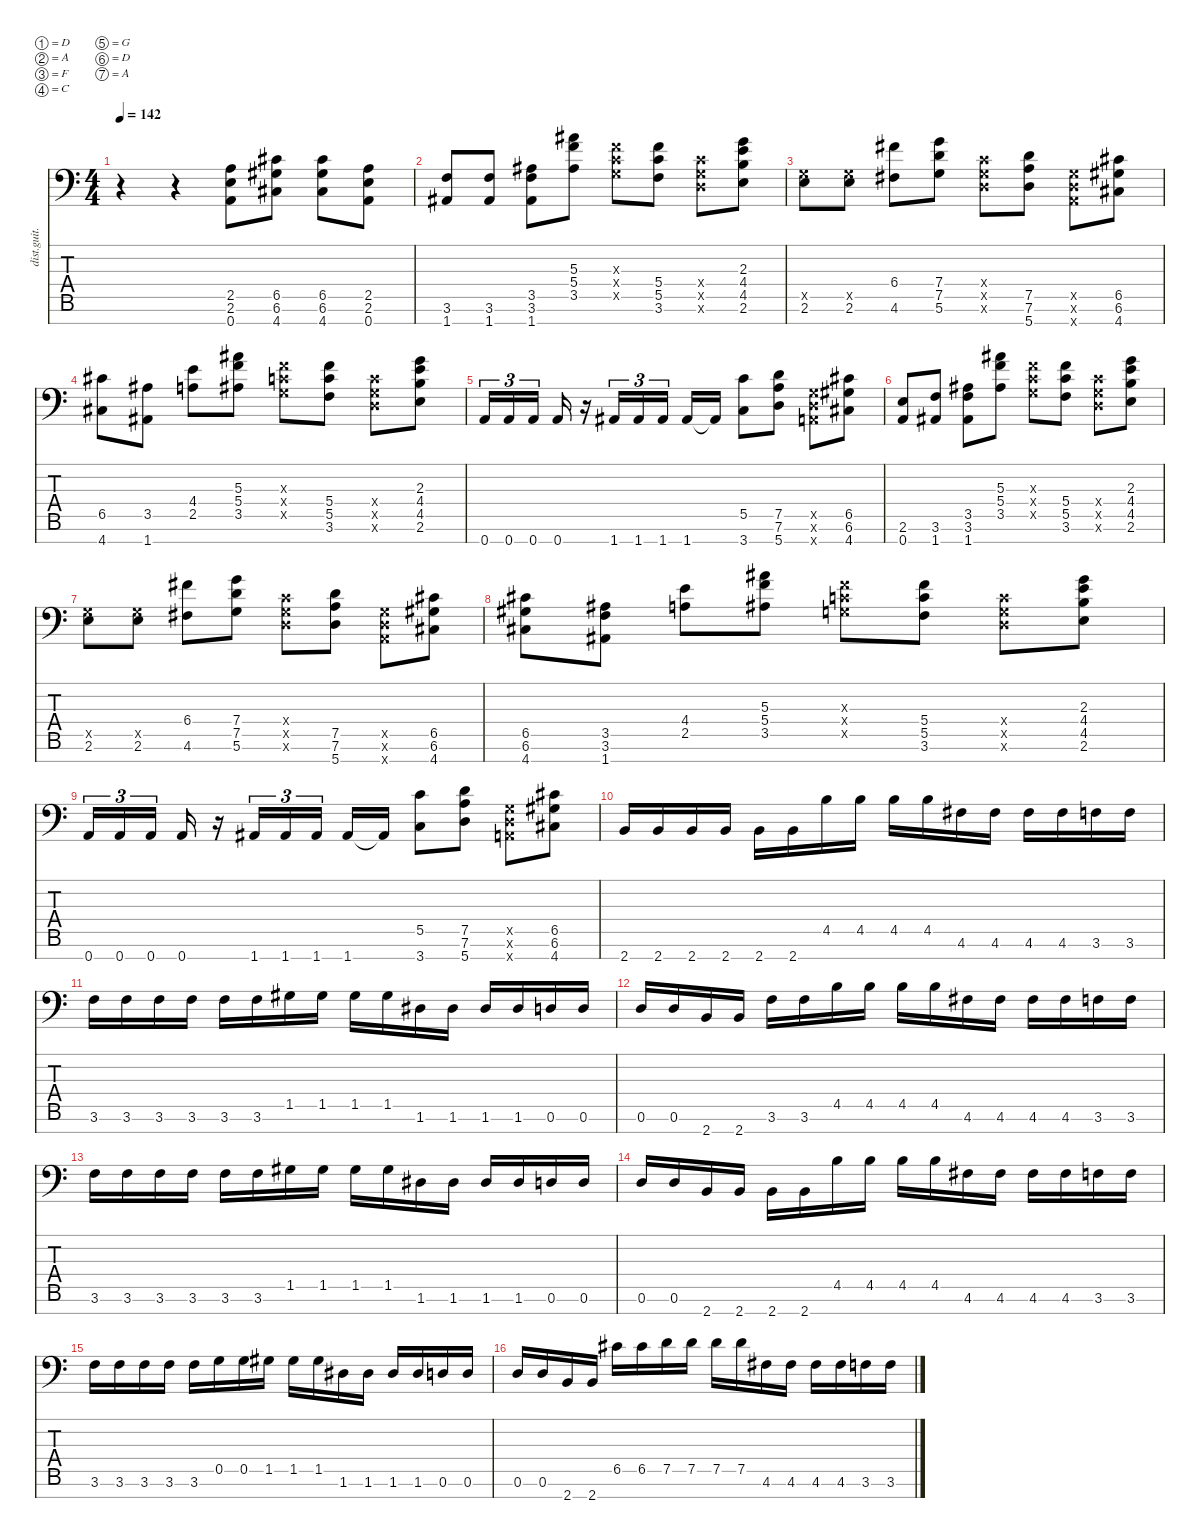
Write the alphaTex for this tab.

\defaultSystemsLayout 4
\hideDynamics
\bracketExtendMode nobrackets
\otherSystemsTrackNameOrientation horizontal
\track ("Danny 1" "dist.guit.") {instrument distortionguitar}
\staff {score tabs}
\tuning (D4 A3 F3 C3 G2 D2 A1)
\ts (4 4)
\tempo 142
\clef f4
\ks c
r.4{dy mf instrument distortionguitar beam Down} r.4{beam Down} (0.7 2.6 2.5).8{beam Down} (6.6{acc #} 4.7{acc #} 6.5{acc #}).8{beam Down} (4.7{acc #} 6.6{acc #} 6.5{acc #}).8{beam Down} (0.7 2.6 2.5).8{beam Down} |
(1.7{acc #} 3.6).8{beam Up} (1.7{acc #} 3.6).8{beam Up} (1.7{acc #} 3.6 3.5{acc #}).8{beam Down} (3.5{acc #} 5.4 5.3{acc #}).8{beam Down} (0.5{x} 0.4{x} 0.3{x}).8{beam Down} (3.6 5.5 5.4).8{beam Down} (0.4{x} 0.5{x} 0.6{x}).8{beam Down} (2.6 4.5 4.4 2.3).8{beam Down} |
(2.6 0.5{x}).8{beam Down} (2.6 0.5{x}).8{beam Down} (4.6{acc #} 6.4{acc #}).8{beam Down} (5.6 7.5 7.4).8{beam Down} (0.6{x} 0.5{x} 0.4{x}).8{beam Down} (5.7 7.6 7.5).8{beam Down} (0.7{x} 0.6{x} 0.5{x}).8{beam Down} (4.7{acc #} 6.6{acc #} 6.5{acc #}).8{beam Down} |
(4.7{acc #} 6.5{acc #}).8{beam Down} (1.7{acc #} 3.5{acc #}).8{beam Down} (2.5 4.4).8{beam Down} (3.5{acc #} 5.4 5.3{acc #}).8{beam Down} (0.3{x} 0.4{x} 0.5{x}).8{beam Down} (3.6 5.5 5.4).8{beam Down} (0.6{x} 0.5{x} 0.4{x}).8{beam Down} (2.6 4.5 4.4 2.3).8{beam Down} |
0.7.16{tu (3 2) beam Up} 0.7.16{tu (3 2) beam Up} 0.7.16{tu (3 2) beam Up} 0.7.16{beam Up} r.16{beam Up} 1.7{acc #}.16{tu (3 2) beam Up} 1.7{acc #}.16{tu (3 2) beam Up} 1.7{acc #}.16{tu (3 2) beam Up} 1.7{acc #}.16{beam Up} 1.7{t acc #}.16{beam Up} (3.7 5.5).8{beam Down} (5.7 7.6 7.5).8{beam Down} (0.7{x} 0.6{x} 0.5{x}).8{beam Down} (4.7{acc #} 6.6{acc #} 6.5{acc #}).8{beam Down} |
(0.7 2.6).8{beam Up} (1.7{acc #} 3.6).8{beam Up} (1.7{acc #} 3.6 3.5{acc #}).8{beam Down} (3.5{acc #} 5.4 5.3{acc #}).8{beam Down} (0.3{x} 0.4{x} 0.5{x}).8{beam Down} (3.6 5.5 5.4).8{beam Down} (0.6{x} 0.5{x} 0.4{x}).8{beam Down} (2.6 4.5 4.4 2.3).8{beam Down} |
(2.6 0.5{x}).8{beam Down} (2.6 0.5{x}).8{beam Down} (4.6{acc #} 6.4{acc #}).8{beam Down} (5.6 7.5 7.4).8{beam Down} (0.6{x} 0.5{x} 0.4{x}).8{beam Down} (5.7 7.6 7.5).8{beam Down} (0.7{x} 0.6{x} 0.5{x}).8{beam Down} (4.7{acc #} 6.6{acc #} 6.5{acc #}).8{beam Down} |
(4.7{acc #} 6.6{acc #} 6.5{acc #}).8{beam Down} (1.7{acc #} 3.6 3.5{acc #}).8{beam Down} (2.5 4.4).8{beam Down} (3.5{acc #} 5.4 5.3{acc #}).8{beam Down} (0.5{x} 0.4{x} 0.3{x}).8{beam Down} (3.6 5.5 5.4).8{beam Down} (0.6{x} 0.5{x} 0.4{x}).8{beam Down} (2.6 4.5 4.4 2.3).8{beam Down} |
0.7.16{tu (3 2) beam Up} 0.7.16{tu (3 2) beam Up} 0.7.16{tu (3 2) beam Up} 0.7.16{beam Up} r.16{beam Up} 1.7{acc #}.16{tu (3 2) beam Up} 1.7{acc #}.16{tu (3 2) beam Up} 1.7{acc #}.16{tu (3 2) beam Up} 1.7{acc #}.16{beam Up} 1.7{t acc #}.16{beam Up} (3.7 5.5).8{beam Down} (5.7 7.6 7.5).8{beam Down} (0.7{x} 0.6{x} 0.5{x}).8{beam Down} (4.7{acc #} 6.6{acc #} 6.5{acc #}).8{beam Down} |
2.7.16{beam Up} 2.7.16{beam Up} 2.7.16{beam Up} 2.7.16{beam Up} 2.7.16{beam Down} 2.7.16{beam Down} 4.5.16{beam Down} 4.5.16{beam Down} 4.5.16{beam Down} 4.5.16{beam Down} 4.6{acc #}.16{beam Down} 4.6{acc #}.16{beam Down} 4.6{acc #}.16{beam Down} 4.6{acc #}.16{beam Down} 3.6.16{beam Down} 3.6.16{beam Down} |
3.6.16{beam Down} 3.6.16{beam Down} 3.6.16{beam Down} 3.6.16{beam Down} 3.6.16{beam Down} 3.6.16{beam Down} 1.5{acc #}.16{beam Down} 1.5{acc #}.16{beam Down} 1.5{acc #}.16{beam Down} 1.5{acc #}.16{beam Down} 1.6{acc #}.16{beam Down} 1.6{acc #}.16{beam Down} 1.6{acc #}.16{beam Up} 1.6{acc #}.16{beam Up} 0.6.16{beam Up} 0.6.16{beam Up} |
0.6.16{beam Up} 0.6.16{beam Up} 2.7.16{beam Up} 2.7.16{beam Up} 3.6.16{beam Down} 3.6.16{beam Down} 4.5.16{beam Down} 4.5.16{beam Down} 4.5.16{beam Down} 4.5.16{beam Down} 4.6{acc #}.16{beam Down} 4.6{acc #}.16{beam Down} 4.6{acc #}.16{beam Down} 4.6{acc #}.16{beam Down} 3.6.16{beam Down} 3.6.16{beam Down} |
3.6.16{beam Down} 3.6.16{beam Down} 3.6.16{beam Down} 3.6.16{beam Down} 3.6.16{beam Down} 3.6.16{beam Down} 1.5{acc #}.16{beam Down} 1.5{acc #}.16{beam Down} 1.5{acc #}.16{beam Down} 1.5{acc #}.16{beam Down} 1.6{acc #}.16{beam Down} 1.6{acc #}.16{beam Down} 1.6{acc #}.16{beam Up} 1.6{acc #}.16{beam Up} 0.6.16{beam Up} 0.6.16{beam Up} |
0.6.16{beam Up} 0.6.16{beam Up} 2.7.16{beam Up} 2.7.16{beam Up} 2.7.16{beam Down} 2.7.16{beam Down} 4.5.16{beam Down} 4.5.16{beam Down} 4.5.16{beam Down} 4.5.16{beam Down} 4.6{acc #}.16{beam Down} 4.6{acc #}.16{beam Down} 4.6{acc #}.16{beam Down} 4.6{acc #}.16{beam Down} 3.6.16{beam Down} 3.6.16{beam Down} |
3.6.16{beam Down} 3.6.16{beam Down} 3.6.16{beam Down} 3.6.16{beam Down} 3.6.16{beam Down} 0.5.16{beam Down} 0.5.16{beam Down} 1.5{acc #}.16{beam Down} 1.5{acc #}.16{beam Down} 1.5{acc #}.16{beam Down} 1.6{acc #}.16{beam Down} 1.6{acc #}.16{beam Down} 1.6{acc #}.16{beam Up} 1.6{acc #}.16{beam Up} 0.6.16{beam Up} 0.6.16{beam Up} |
0.6.16{beam Up} 0.6.16{beam Up} 2.7.16{beam Up} 2.7.16{beam Up} 6.5{acc #}.16{beam Down} 6.5{acc #}.16{beam Down} 7.5.16{beam Down} 7.5.16{beam Down} 7.5.16{beam Down} 7.5.16{beam Down} 4.6{acc #}.16{beam Down} 4.6{acc #}.16{beam Down} 4.6{acc #}.16{beam Down} 4.6{acc #}.16{beam Down} 3.6.16{beam Down} 3.6.16{beam Down}
